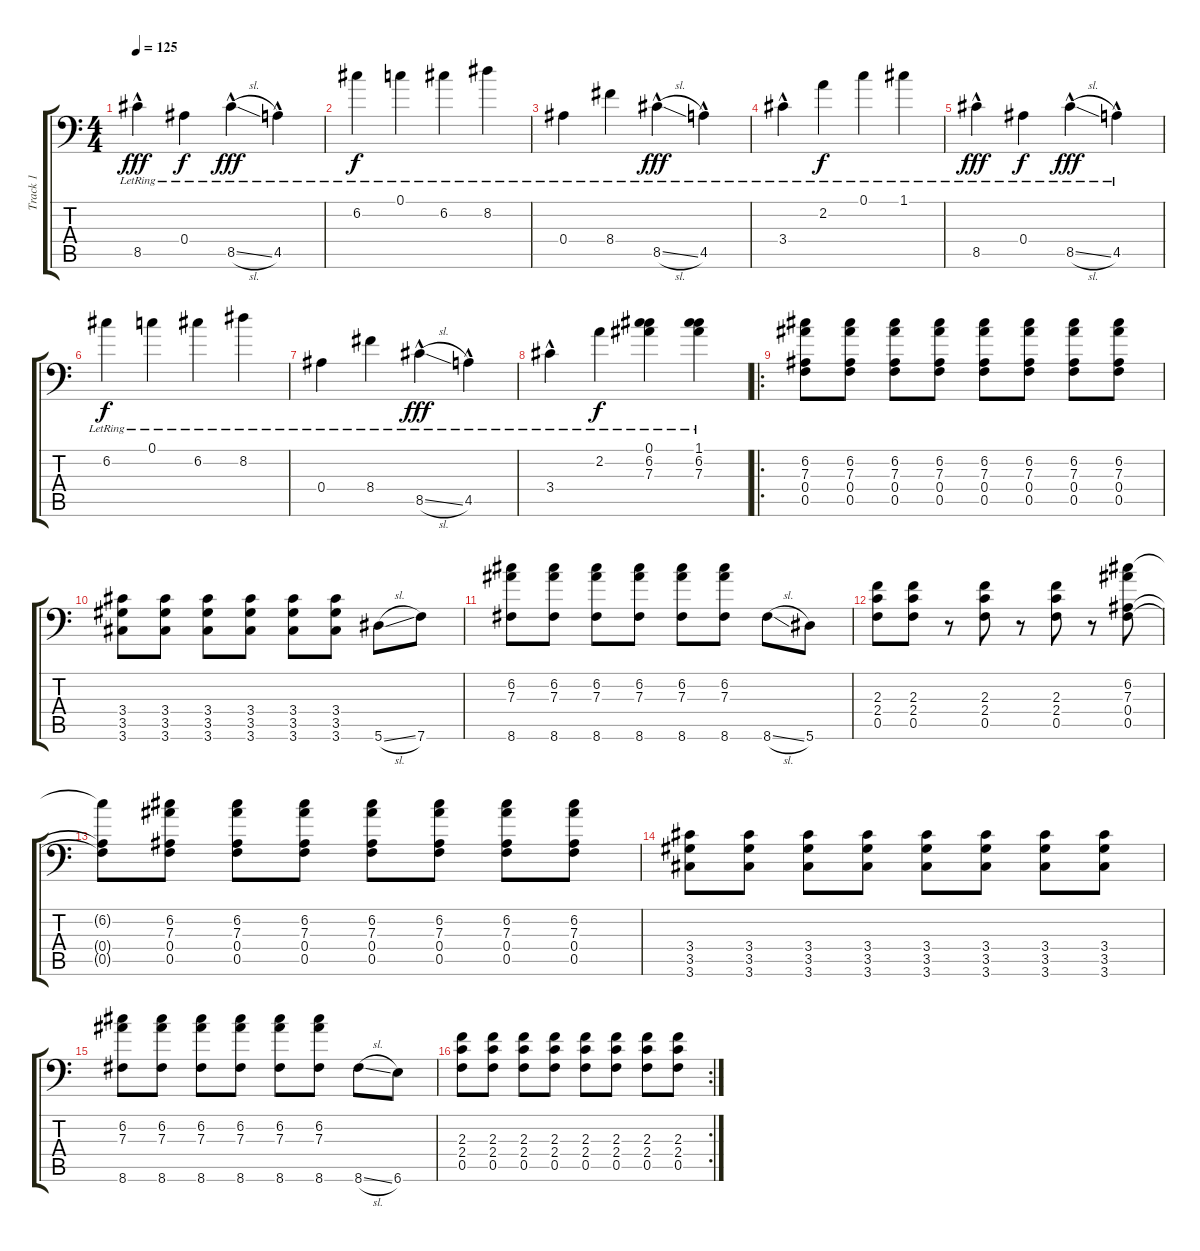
\track ("Track 1" "Track 1") {instrument electricguitarmuted}
\staff {score tabs}
\tuning (C4 G3 Eb3 Bb2 F2 Bb1) {hide}
\ts (4 4)
\tempo 125
\clef f4
\ks c
8.5{hac lr}.4{dy fff} 0.4{lr}.4{dy f} 8.5{sl hac lr}.4{dy fff} 4.5{hac lr}.4 |
6.2{lr}.4{dy f} 0.1{lr}.4 6.2{lr}.4 8.2{lr}.4 |
0.4{lr}.4 8.4{lr}.4 8.5{sl hac lr}.4{dy fff} 4.5{hac lr}.4 |
3.4{hac lr}.4 2.2{lr}.4{dy f} 0.1{lr}.4 1.1{lr}.4 |
8.5{hac lr}.4{dy fff} 0.4{lr}.4{dy f} 8.5{sl hac lr}.4{dy fff} 4.5{hac lr}.4 |
6.2{lr}.4{dy f} 0.1{lr}.4 6.2{lr}.4 8.2{lr}.4 |
0.4{lr}.4 8.4{lr}.4 8.5{sl hac lr}.4{dy fff} 4.5{hac lr}.4 |
3.4{hac lr}.4 2.2{lr}.4{dy f} (0.1{lr} 6.2 7.3).4 (1.1{lr} 6.2 7.3).4 |
\ro
(6.2 7.3 0.4 0.5).8{instrument overdrivenguitar} (6.2 7.3 0.4 0.5).8 (6.2 7.3 0.4 0.5).8 (6.2 7.3 0.4 0.5).8 (6.2 7.3 0.4 0.5).8 (6.2 7.3 0.4 0.5).8 (6.2 7.3 0.4 0.5).8 (6.2 7.3 0.4 0.5).8 |
(3.4 3.5 3.6).8 (3.4 3.5 3.6).8 (3.4 3.5 3.6).8 (3.4 3.5 3.6).8 (3.4 3.5 3.6).8 (3.4 3.5 3.6).8 5.6{sl}.8 7.6.8 |
(6.2 7.3 8.6).8 (6.2 7.3 8.6).8 (6.2 7.3 8.6).8 (6.2 7.3 8.6).8 (6.2 7.3 8.6).8 (6.2 7.3 8.6).8 8.6{sl}.8 5.6.8 |
(2.3 2.4 0.5).8 (2.3 2.4 0.5).8 r.8 (2.3 2.4 0.5).8 r.8 (2.3 2.4 0.5).8 r.8 (6.2 7.3 0.4 0.5).8 |
(6.2{t} 0.4{t} 0.5{t}).8 (6.2 7.3 0.4 0.5).8 (6.2 7.3 0.4 0.5).8 (6.2 7.3 0.4 0.5).8 (6.2 7.3 0.4 0.5).8 (6.2 7.3 0.4 0.5).8 (6.2 7.3 0.4 0.5).8 (6.2 7.3 0.4 0.5).8 |
(3.4 3.5 3.6).8 (3.4 3.5 3.6).8 (3.4 3.5 3.6).8 (3.4 3.5 3.6).8 (3.4 3.5 3.6).8 (3.4 3.5 3.6).8 (3.4 3.5 3.6).8 (3.4 3.5 3.6).8 |
(6.2 7.3 8.6).8 (6.2 7.3 8.6).8 (6.2 7.3 8.6).8 (6.2 7.3 8.6).8 (6.2 7.3 8.6).8 (6.2 7.3 8.6).8 8.6{sl}.8 6.6.8 |
\rc 2
(2.3 2.4 0.5).8 (2.3 2.4 0.5).8 (2.3 2.4 0.5).8 (2.3 2.4 0.5).8 (2.3 2.4 0.5).8 (2.3 2.4 0.5).8 (2.3 2.4 0.5).8 (2.3 2.4 0.5).8
